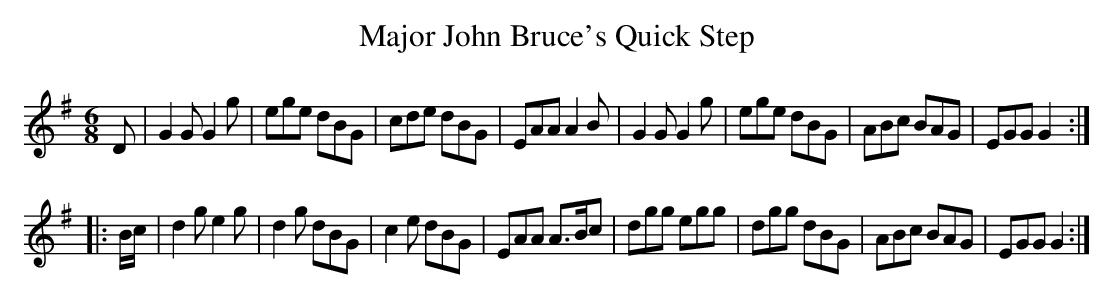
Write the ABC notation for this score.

X:1
T:Major John Bruce's Quick Step
M:6/8
K:G major
D|\
G2G G2g| ege dBG| cde dBG| EAA A2B|\
G2G G2g| ege dBG| ABc BAG| EGG G2::
B/c/|\
d2g e2g| d2g dBG| c2e dBG| EAA A>Bc|\
dgg egg| dgg dBG| ABc BAG| EGG G2:|
